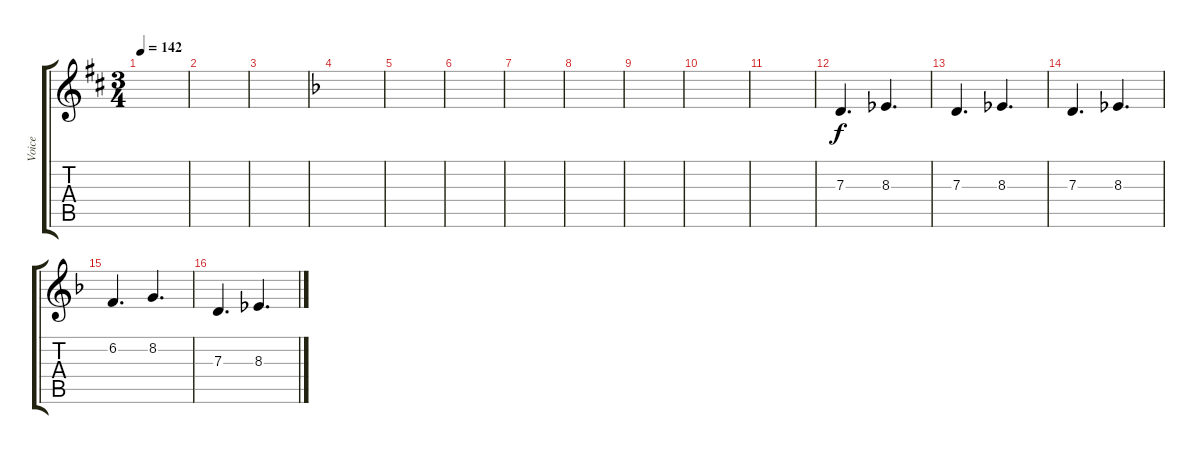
\track ("Voice" "Voice") {instrument choiraahs}
\staff {score tabs}
\tuning (E4 B3 G3 D3 A2 E2) {hide}
\ts (3 4)
\tempo 142
\clef g2
\ks d
|
|
|
\ks dminor
|
|
|
|
|
|
|
|
7.3.4{d} 8.3.4{d} |
7.3.4{d} 8.3.4{d} |
7.3.4{d} 8.3.4{d} |
6.2.4{d} 8.2.4{d} |
7.3.4{d} 8.3.4{d}
